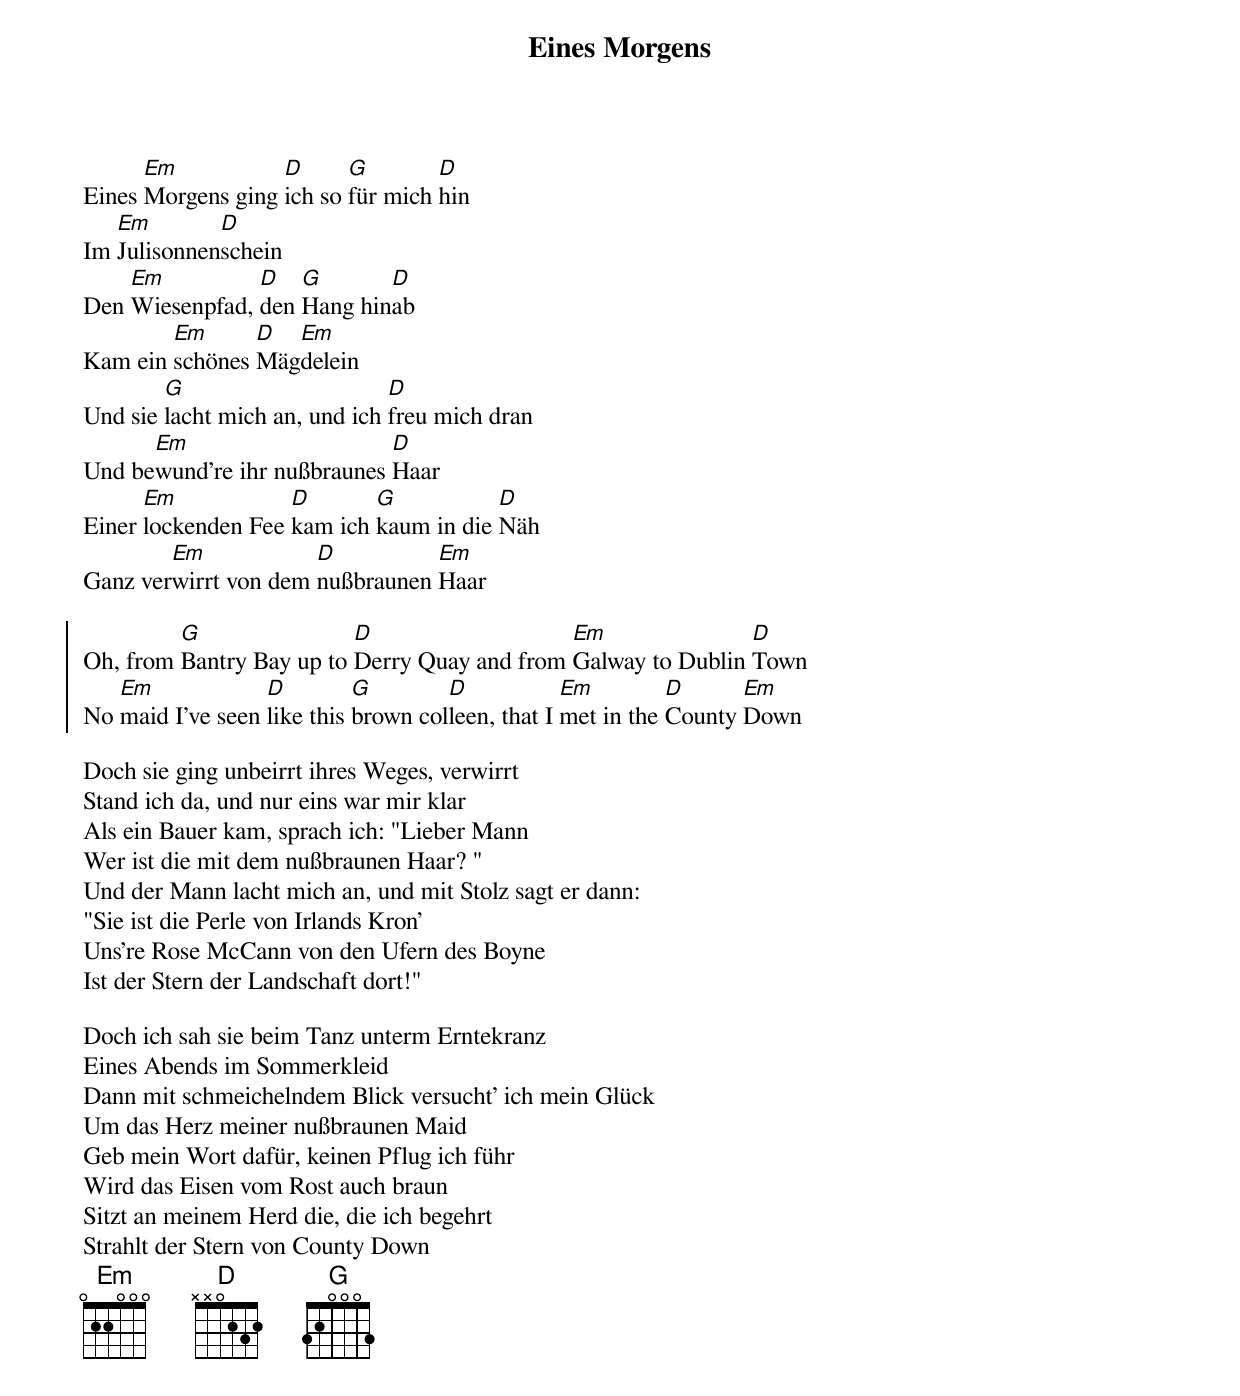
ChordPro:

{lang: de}
{title: Eines Morgens}

Eines [Em]Morgens ging [D]ich so [G]für mich [D]hin
Im [Em]Julisonnen[D]schein
Den [Em]Wiesenpfad, [D]den [G]Hang hin[D]ab
Kam ein [Em]schönes [D]Mäg[Em]delein
Und sie [G]lacht mich an, und ich [D]freu mich dran
Und be[Em]wund're ihr nußbraunes [D]Haar
Einer [Em]lockenden Fee [D]kam ich [G]kaum in die [D]Näh
Ganz ver[Em]wirrt von dem [D]nußbraunen [Em]Haar

{soc}
Oh, from [G]Bantry Bay up to [D]Derry Quay and from [Em]Galway to Dublin [D]Town
No [Em]maid I've seen [D]like this [G]brown col[D]leen, that I [Em]met in the [D]County [Em]Down
{eoc}

Doch sie ging unbeirrt ihres Weges, verwirrt
Stand ich da, und nur eins war mir klar
Als ein Bauer kam, sprach ich: "Lieber Mann
Wer ist die mit dem nußbraunen Haar? "
Und der Mann lacht mich an, und mit Stolz sagt er dann:
"Sie ist die Perle von Irlands Kron'
Uns're Rose McCann von den Ufern des Boyne
Ist der Stern der Landschaft dort!"

Doch ich sah sie beim Tanz unterm Erntekranz
Eines Abends im Sommerkleid
Dann mit schmeichelndem Blick versucht' ich mein Glück
Um das Herz meiner nußbraunen Maid
Geb mein Wort dafür, keinen Pflug ich führ
Wird das Eisen vom Rost auch braun
Sitzt an meinem Herd die, die ich begehrt
Strahlt der Stern von County Down
